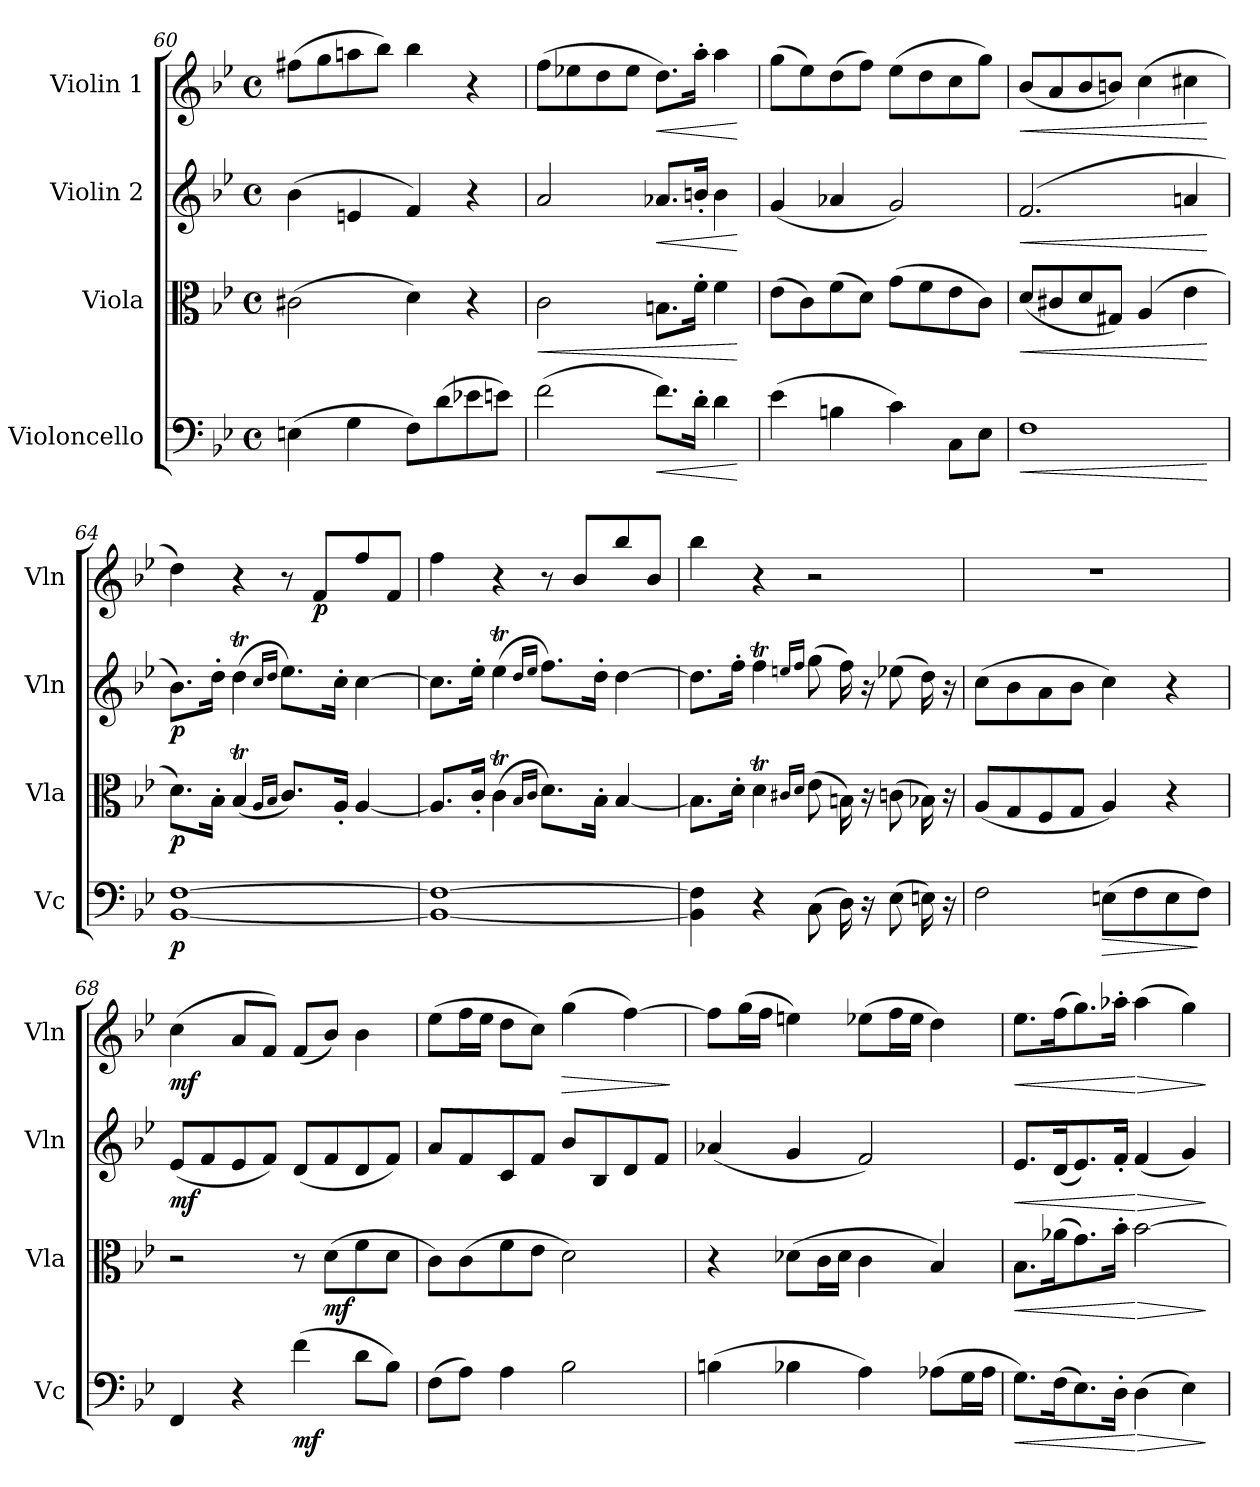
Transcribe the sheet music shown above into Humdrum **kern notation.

**kern	**dynam	**kern	**dynam	**kern	**dynam	**kern	**dynam
*part4	*part4	*part3	*part3	*part2	*part2	*part1	*part1
*staff4	*staff4	*staff3	*staff3	*staff2	*staff2	*staff1	*staff1
*I"Violoncello	*	*I"Viola	*	*I"Violin 2	*	*I"Violin 1	*
*I'Vc	*	*I'Vla	*	*I'Vln	*	*I'Vln	*
*clefF4	*	*clefC3	*	*clefG2	*	*clefG2	*
*k[b-e-]	*	*k[b-e-]	*	*k[b-e-]	*	*k[b-e-]	*
*M4/4	*	*M4/4	*	*M4/4	*	*M4/4	*
*met(c)	*	*met(c)	*	*met(c)	*	*met(c)	*
=60	=60	=60	=60	=60	=60	=60	=60
(4En\	.	(2c#X\	.	(4b-\	.	(8ff#X\L	.
.	.	.	.	.	.	8gg\	.
4G\	.	.	.	4en/	.	8aan\	.
.	.	.	.	.	.	8bb-\J)	.
8F\L)	.	4d\)	.	4f/)	.	4bb-\	.
(8d\	.	.	.	.	.	.	.
8e-X\	.	4r	.	4r	.	4r	.
8en\J)	.	.	.	.	.	.	.
=61	=61	=61	=61	=61	=61	=61	=61
!	!	!	!LO:HP:b	!	!	!	!
(2f\	.	2c\	<	2a/	.	(8ff\L	.
.	.	.	.	.	.	8ee-X\	.
.	.	.	.	.	.	8dd\	.
.	.	.	.	.	.	8ee-\J	.
!	!LO:HP:b	!	!	!	!LO:HP:b	!	!LO:HP:b
8.f\L)	<	8.Bn\L	.	8.a-X/L	<	8.dd\L)	<
16d'\Jk	.	16f'\Jk	.	16bn'/Jk	.	16aa'\Jk	.
4d\	.	4f\	.	4b\	.	4aa\	.
.	[	.	[	.	[	.	[
!!LO:PB:g=z
=62	=62	=62	=62	=62	=62	=62	=62
(4e-\	.	(8e-\L	.	(4g/	.	(8gg\L	.
.	.	8c\)	.	.	.	8ee-\)	.
4Bn\	.	(8f\	.	4a-X/	.	(8dd\	.
.	.	8d\J)	.	.	.	8ff\J)	.
4c\)	.	(8g\L	.	2g/)	.	(8ee-\L	.
.	.	8f\	.	.	.	8dd\	.
8C\L	.	8e-\	.	.	.	8cc\	.
8E-\J	.	8c\J)	.	.	.	8gg\J)	.
=63	=63	=63	=63	=63	=63	=63	=63
!	!LO:HP:b	!	!LO:HP:b	!	!LO:HP:b	!	!LO:HP:b
1F	<	(8d/L	<	(2.f/	<	(8b-/L	<
.	.	8c#X/	.	.	.	8a/	.
.	.	8d/	.	.	.	8b-/	.
.	.	8G#X/J)	.	.	.	8bn/J)	.
.	.	(4A/	.	.	.	(4cc\	.
.	.	4e-\	.	4an/	.	4cc#X\	.
.	[	.	[	.	[	.	[
=64	=64	=64	=64	=64	=64	=64	=64
!	!LO:DY:b	!	!LO:DY:b	!	!LO:DY:b	!	!
[1BB- [1F	p	8.d\L)	p	8.b-\L)	p	4dd\)	.
.	.	16B-'\Jk	.	16dd'\Jk	.	.	.
.	.	(4B-T/	.	(4ddt\	.	4r	.
.	.	16qA/LL	.	16qcc/LL	.	.	.
.	.	16qB-/JJ	.	16qdd/JJ	.	.	.
.	.	8.c/L)	.	8.ee-\L)	.	8r	.
!	!	!	!	!	!	!	!LO:DY:b
.	.	.	.	.	.	8f/L	p
.	.	16A'/Jk	.	16cc'\Jk	.	.	.
.	.	[4A/	.	[4cc\	.	8ff/	.
.	.	.	.	.	.	8f/J	.
=65	=65	=65	=65	=65	=65	=65	=65
1BB-_ 1F_	.	8.A/L]	.	8.cc\L]	.	4ff\	.
.	.	16c'/Jk	.	16ee-'\Jk	.	.	.
.	.	(4cT\	.	(4ee-T\	.	4r	.
.	.	16qB-/LL	.	16qdd/LL	.	.	.
.	.	16qc/JJ	.	16qee-/JJ	.	.	.
.	.	8.d\L)	.	8.ff\L)	.	8r	.
.	.	.	.	.	.	8b-/L	.
.	.	16B-'\Jk	.	16dd'\Jk	.	.	.
.	.	[4B-/	.	[4dd\	.	8bb-/	.
.	.	.	.	.	.	8b-/J	.
=66	=66	=66	=66	=66	=66	=66	=66
4BB-\] 4F\]	.	8.B-\L]	.	8.dd\L]	.	4bb-\	.
.	.	16d'\Jk	.	16ff'\Jk	.	.	.
4r	.	4dt\	.	4ffT\	.	4r	.
.	.	16qc#X/LL	.	16qeen/LL	.	.	.
.	.	16qd/JJ	.	16qff/JJ	.	.	.
(8C\L	.	(8e-\L	.	(8gg\L	.	2r	.
16D\L)	.	16Bn\L)	.	16ff\L)	.	.	.
16r	.	16r	.	16r	.	.	.
(8E-\	.	(8cn\	.	(8ee-X\	.	.	.
16En\Jk)	.	16B-X\Jk)	.	16dd\Jk)	.	.	.
16r	.	16r	.	16r	.	.	.
!!LO:LB:g=z
=67	=67	=67	=67	=67	=67	=67	=67
2F\	.	(8A/L	.	(8cc\L	.	1r	.
.	.	8G/	.	8b-\	.	.	.
.	.	8F/	.	8a\	.	.	.
.	.	8G/J	.	8b-\J	.	.	.
!	!LO:HP:b	!	!	!	!	!	!
(8En\L	>	4A/)	.	4cc\)	.	.	.
8F\	.	.	.	.	.	.	.
8E\	.	4r	.	4r	.	.	.
8F\J)	]	.	.	.	.	.	.
=68	=68	=68	=68	=68	=68	=68	=68
!	!	!	!	!	!LO:DY:b	!	!LO:DY:b
4FF/	.	2r	.	(8e-/L	mf	(4cc\	mf
.	.	.	.	8f/	.	.	.
4r	.	.	.	8e-/	.	8a/L	.
.	.	.	.	8f/J)	.	8f/J)	.
!	!LO:DY:b	!	!	!	!	!	!
(4f\	mf	8r	.	(8d/L	.	(8f/L	.
!	!	!	!LO:DY:b	!	!	!	!
.	.	(8d\L	mf	8f/	.	8b-/J)	.
8d\L	.	8f\	.	8d/	.	4b-\	.
8B-\J)	.	8d\J	.	8f/J)	.	.	.
=69	=69	=69	=69	=69	=69	=69	=69
(8F\L	.	8c\L)	.	8a/L	.	(8ee-\L	.
8A\J)	.	(8c\	.	8f/	.	16ff\L	.
.	.	.	.	.	.	16ee-\JJ	.
4A\	.	8f\	.	8c/	.	8dd\L	.
.	.	8e-\J	.	8f/J	.	8cc\J)	.
!	!	!	!	!	!	!	!LO:HP:b
2B-\	.	2d\)	.	8b-/L	.	(4gg\	>
.	.	.	.	8B-/	.	.	.
.	.	.	.	8d/	.	[4ff\)	.
.	.	.	.	8f/J	.	.	.
.	.	.	.	.	.	.	]
=70	=70	=70	=70	=70	=70	=70	=70
(4Bn\	.	4r	.	(4a-X/	.	8ff\L]	.
.	.	.	.	.	.	(16gg\L	.
.	.	.	.	.	.	16ff\JJ	.
4B-X\	.	(8d-X\L	.	4g/	.	4een\)	.
.	.	16c\L	.	.	.	.	.
.	.	16d-\JJ	.	.	.	.	.
4A\)	.	4c\	.	2f/)	.	(8ee-X\L	.
.	.	.	.	.	.	16ff\L	.
.	.	.	.	.	.	16ee-\JJ	.
(8A-X\L	.	4B-/)	.	.	.	4dd\)	.
16G\L	.	.	.	.	.	.	.
16A-\JJ	.	.	.	.	.	.	.
!!LO:LB:g=z
=71	=71	=71	=71	=71	=71	=71	=71
!	!LO:HP:b	!	!LO:HP:b	!	!LO:HP:b	!	!LO:HP:b
8.G\L)	<	8.B-\L	<	8.e-/L	<	8.ee-\L	<
(16F\K	.	(16a-X\K	.	(16d/K	.	(16ff\K	.
8.E-\)	.	8.g\)	.	8.e-/)	.	8.gg\)	.
16D'\Jk	.	16b-'\Jk	.	16f'/Jk	.	16aa-X'\Jk	.
!	!LO:HP:n=1:b	!	!LO:HP:n=1:b	!	!LO:HP:n=1:b	!	!LO:HP:n=1:b
(4D\	[ >	[2b-\	[ >	(4f/	[ >	(4aa-\	[ >
4E-\)	.	.	.	4g/)	.	4gg\)	.
.	]	.	]	.	]	.	]
=	=	=	=	=	=	=	=
*-	*-	*-	*-	*-	*-	*-	*-
